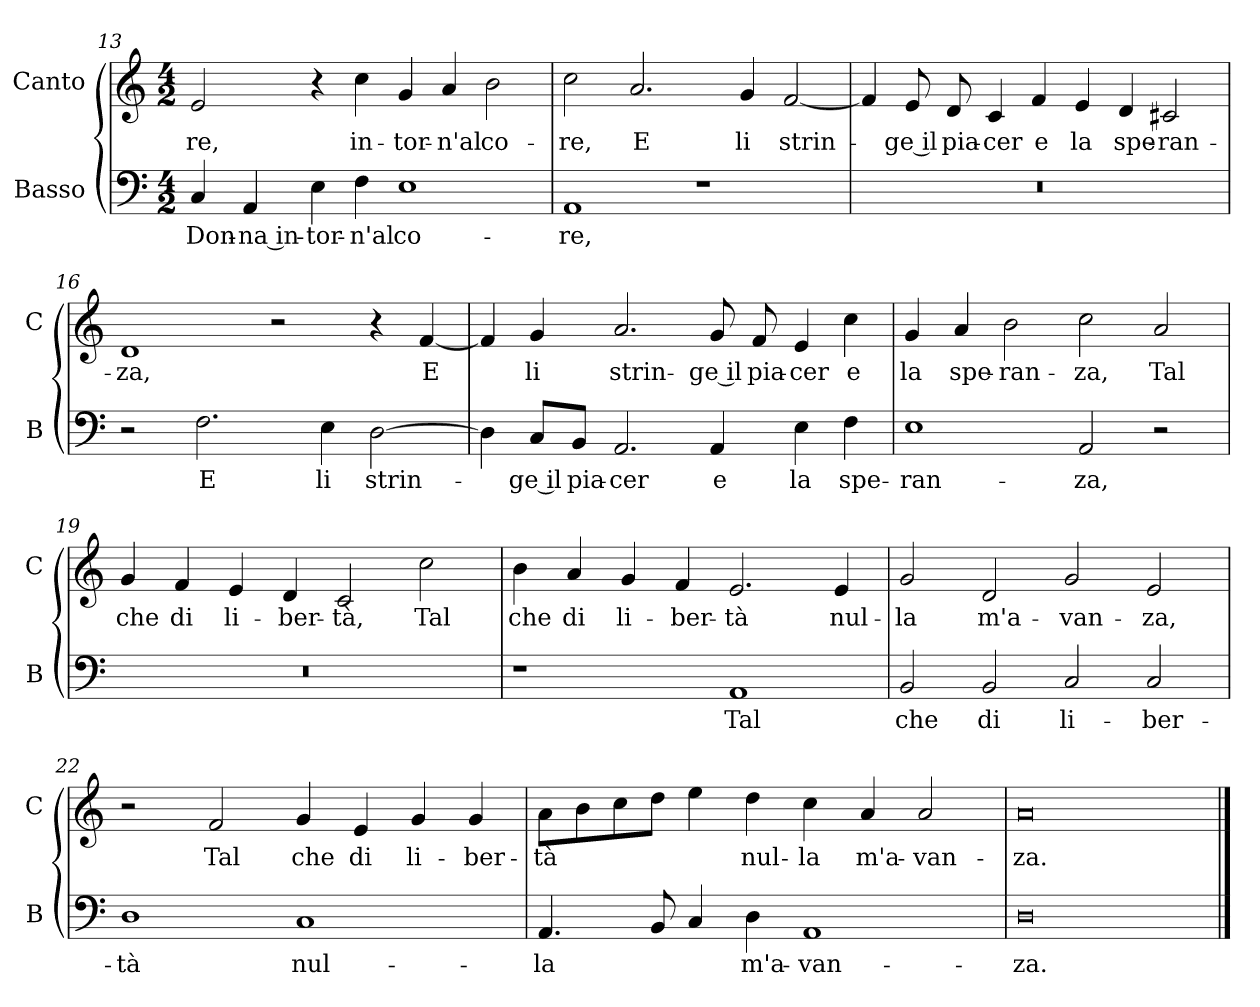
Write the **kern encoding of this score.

**kern	**text	**kern	**text
*part2	*part2	*part1	*part1
*staff2	*staff2	*staff1	*staff1
*I"Basso	*	*I"Canto	*
*I'B	*	*I'C	*
*clefF4	*	*clefG2	*
*k[]	*	*k[]	*
*M4/2	*	*M4/2	*
=13	=13	=13	=13
4C	Don-	2e	-re,
4AA	-na in-	.	.
4E	-tor-	4r	.
4F	-n'al	4cc	in-
1E	co-	4g	-tor-
.	.	4a	-n'al
.	.	2b	co-
=14	=14	=14	=14
1AA	-re,	2cc	-re,
.	.	2.a	E
1r	.	.	.
.	.	4g	li
.	.	[2f	strin-
=15	=15	=15	=15
0r	.	4f]	.
.	.	8e	-ge il
.	.	8d	pia-
.	.	4c	-cer
.	.	4f	e
.	.	4e	la
.	.	4d	spe-
.	.	2c#X	-ran-
=16	=16	=16	=16
2r	.	1d	-za,
2.F	E	.	.
.	.	2r	.
4E	li	.	.
[2D	strin-	4r	.
.	.	[4f	E
=17	=17	=17	=17
4D]	.	4f]	.
8C/L	-ge il	4g	li
8BB/J	pia-	.	.
2.AA	-cer	2.a	strin-
4AA	e	8g	-ge il
.	.	8f	pia-
4E	la	4e	-cer
4F	spe-	4cc	e
=18	=18	=18	=18
1E	-ran-	4g	la
.	.	4a	spe-
.	.	2b	-ran-
2AA	-za,	2cc	-za,
2r	.	2a	Tal
=19	=19	=19	=19
0r	.	4g	che
.	.	4f	di
.	.	4e	li-
.	.	4d	-ber-
.	.	2c	-tà,
.	.	2cc	Tal
=20	=20	=20	=20
1r	.	4b	che
.	.	4a	di
.	.	4g	li-
.	.	4f	-ber-
1AA	Tal	2.e	-tà
.	.	4e	nul-
=21	=21	=21	=21
2BB	che	2g	-la
2BB	di	2d	m'a-
2C	li-	2g	-van-
2C	-ber-	2e	-za,
=22	=22	=22	=22
1D	-tà	2r	.
.	.	2f	Tal
1C	nul-	4g	che
.	.	4e	di
.	.	4g	li-
.	.	4g	-ber-
=23	=23	=23	=23
4.AA	-la	8aL	-tà
.	.	8b	.
.	.	8cc	.
8BB	.	8ddJ	.
4C	.	4ee	.
4D	m'a-	4dd	nul-
1AA	-van-	4cc	-la
.	.	4a	m'a-
.	.	2a	-van-
=24	=24	=24	=24
0D	-za.	0a	-za.
==	==	==	==
*-	*-	*-	*-
